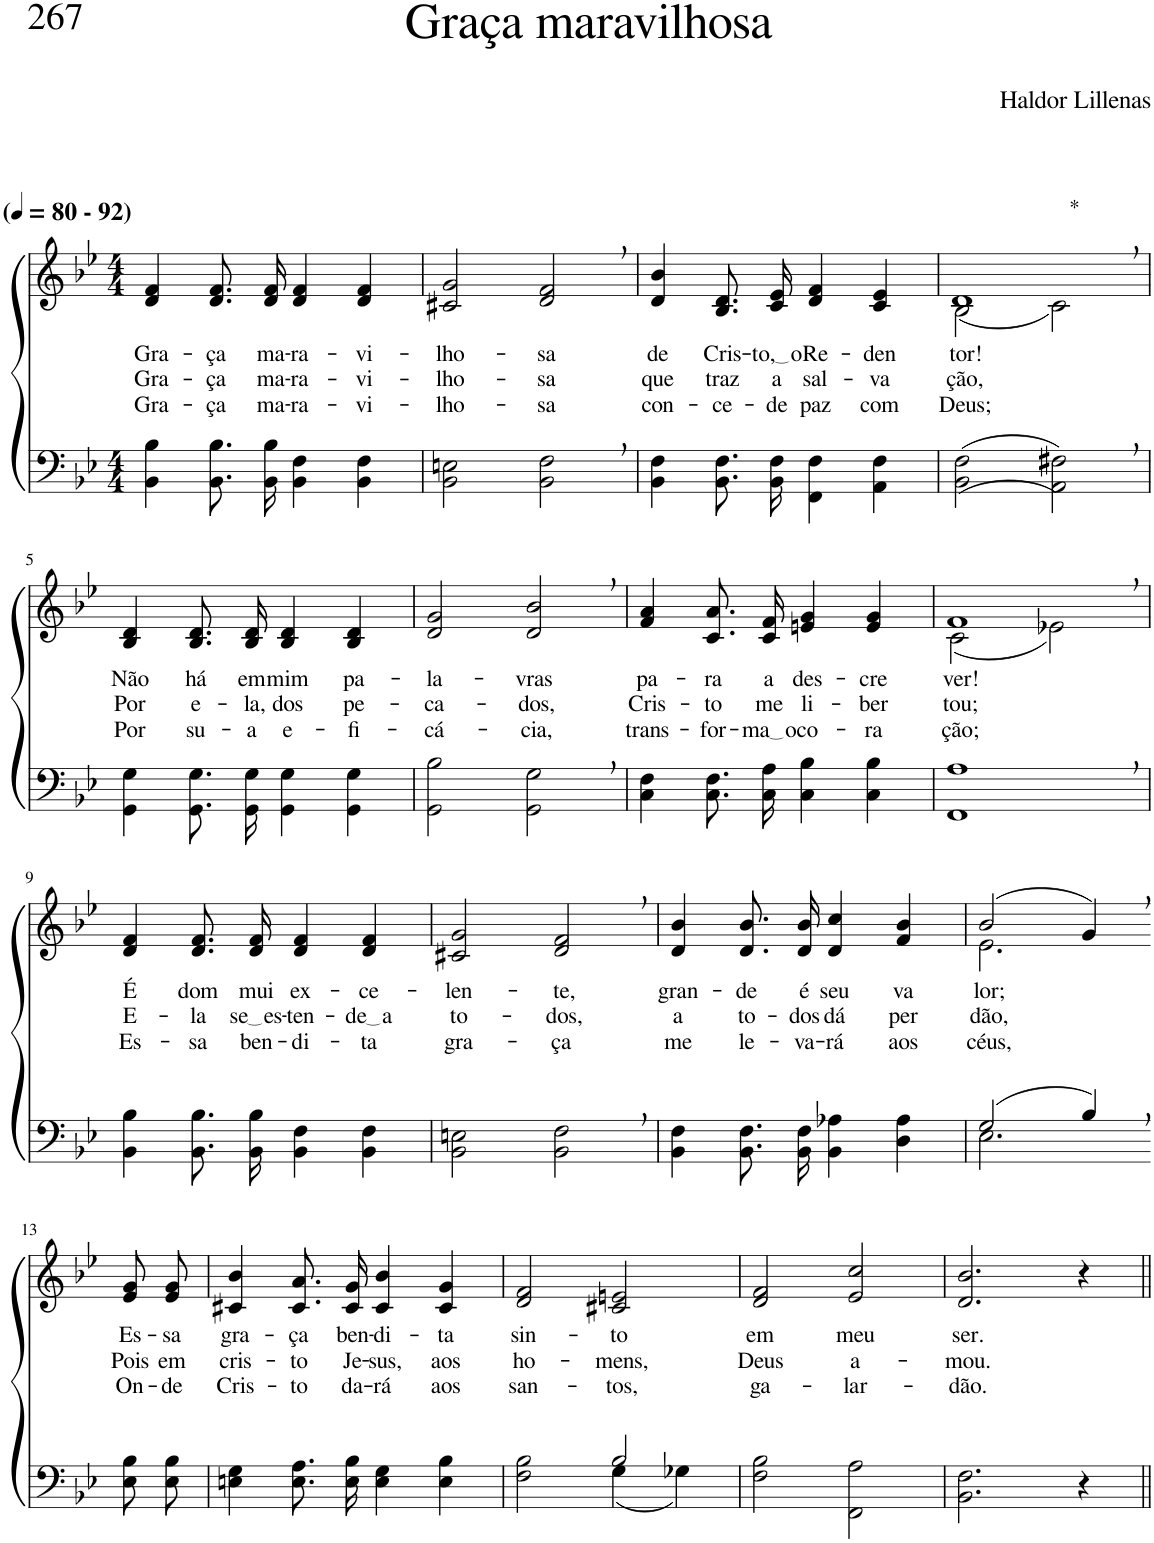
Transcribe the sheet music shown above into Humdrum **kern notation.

**kern	**kern	**text	**text	**text
*part2	*part1	*part1	*part1	*part1
*staff2	*staff1	*staff1	*staff1	*staff1
*I"Parte III e IV	*I"Parte I e II	*	*	*
*clefF4	*clefG2	*	*	*
*k[b-e-]	*k[b-e-]	*	*	*
*M4/4	*M4/4	*	*	*
*MM80	*MM80	*	*	*
=1	=1	=1	=1	=1
!	!LO:TX:a:B:t=(	!	!	!
!	!LO:TX:a:B:t=- 92)	!	!	!
!	!	!LO:LY:b	!LO:LY:b	!LO:LY:b
4BB-\ 4B-\	4d/ 4f/	Gra-	Gra-	Gra-
!	!	!LO:LY:b	!LO:LY:b	!LO:LY:b
8.BB-\ 8.B-\L	8.d/ 8.f/L	-ça	-ça	-ça
!	!	!LO:LY:b	!LO:LY:b	!LO:LY:b
16BB-\ 16B-\Jk	16d/ 16f/Jk	ma-	ma-	ma-
!	!	!LO:LY:b	!LO:LY:b	!LO:LY:b
4BB-\ 4F\	4d/ 4f/	-ra-	-ra-	-ra-
!	!	!LO:LY:b	!LO:LY:b	!LO:LY:b
4BB-\ 4F\	4d/ 4f/	-vi-	-vi-	-vi-
=2	=2	=2	=2	=2
!	!	!LO:LY:b	!LO:LY:b	!LO:LY:b
2BB-\ 2En\	2c#X/ 2g/	-lho-	-lho-	-lho-
!	!	!LO:LY:b	!LO:LY:b	!LO:LY:b
2BB-\, 2F\,	2d/, 2f/,	-sa	-sa	-sa
=3	=3	=3	=3	=3
!	!	!LO:LY:b	!LO:LY:b	!LO:LY:b
4BB-\ 4F\	4d/ 4b-/	de	que	con-
!	!	!LO:LY:b	!LO:LY:b	!LO:LY:b
8.BB-\ 8.F\L	8.B-/ 8.d/L	Cris-	traz	-ce-
!	!	!LO:LY:b	!LO:LY:b	!LO:LY:b
16BB-\ 16F\Jk	16c/ 16e-/Jk	to, o	a	-de
!	!	!LO:LY:b	!LO:LY:b	!LO:LY:b
4FF\ 4F\	4d/ 4f/	Re-	sal-	paz
!	!	!LO:LY:b	!LO:LY:b	!LO:LY:b
4AA\ 4F\	4c/ 4e-/	-den-	-va-	com
=4	=4	=4	=4	=4
*	*^	*	*	*
!	!LO:TX:a:t=*	!	!	!	!
!	!	!	!LO:LY:b	!LO:LY:b	!LO:LY:b
((2BB-\ 2F\	1d,	(2B-\	tor!	-ção,	Deus;
2AA\, 2F#X\,))	.	2c\)	.	.	.
!!LO:LB:g=z
=5	=5	=5	=5	=5	=5
!	!	!	!LO:LY:b	!LO:LY:b	!LO:LY:b
*	*v	*v	*	*	*
4GG\ 4G\	4B-/ 4d/	Não	Por	Por
!	!	!LO:LY:b	!LO:LY:b	!LO:LY:b
8.GG/ 8.G/L	8.B-/ 8.d/L	há	e-	su-
!	!	!LO:LY:b	!LO:LY:b	!LO:LY:b
16GG/ 16G/Jk	16B-/ 16d/Jk	em	-la,	-a
!	!	!LO:LY:b	!LO:LY:b	!LO:LY:b
4GG\ 4G\	4B-/ 4d/	mim	dos	e-
!	!	!LO:LY:b	!LO:LY:b	!LO:LY:b
4GG\ 4G\	4B-/ 4d/	pa-	pe-	-fi-
=6	=6	=6	=6	=6
!	!	!LO:LY:b	!LO:LY:b	!LO:LY:b
2GG\ 2B-\	2d/ 2g/	-la-	-ca-	-cá-
!	!	!LO:LY:b	!LO:LY:b	!LO:LY:b
2GG\, 2G\,	2d/, 2b-/,	-vras	-dos,	-cia,
=7	=7	=7	=7	=7
!	!	!LO:LY:b	!LO:LY:b	!LO:LY:b
4C\ 4F\	4f/ 4a/	pa-	Cris-	trans-
!	!	!LO:LY:b	!LO:LY:b	!LO:LY:b
8.C\ 8.F\L	8.c/ 8.a/L	-ra	-to	-for-
!	!	!LO:LY:b	!LO:LY:b	!LO:LY:b
16C\ 16A\Jk	16c/ 16f/Jk	a	me	ma o
!	!	!LO:LY:b	!LO:LY:b	!LO:LY:b
4C\ 4B-\	4en/ 4g/	des-	li-	co-
!	!	!LO:LY:b	!LO:LY:b	!LO:LY:b
4C\ 4B-\	4e/ 4g/	-cre-	-ber-	-ra-
=8	=8	=8	=8	=8
*	*^	*	*	*
!	!	!	!LO:LY:b	!LO:LY:b	!LO:LY:b
1FF, 1A,	1f,	(2c\	-ver!	-tou;	-ção;
.	.	2e-X\)	.	.	.
!!LO:LB:g=z
=9	=9	=9	=9	=9	=9
!	!	!	!LO:LY:b	!LO:LY:b	!LO:LY:b
*	*v	*v	*	*	*
4BB-\ 4B-\	4d/ 4f/	É	E-	Es-
!	!	!LO:LY:b	!LO:LY:b	!LO:LY:b
8.BB-\ 8.B-\L	8.d/ 8.f/L	dom	-la	-sa
!	!	!LO:LY:b	!LO:LY:b	!LO:LY:b
16BB-\ 16B-\Jk	16d/ 16f/Jk	mui	se es	ben-
!	!	!LO:LY:b	!LO:LY:b	!LO:LY:b
4BB-\ 4F\	4d/ 4f/	ex-	-ten-	-di-
!	!	!LO:LY:b	!LO:LY:b	!LO:LY:b
4BB-\ 4F\	4d/ 4f/	-ce-	de a	-ta
=10	=10	=10	=10	=10
!	!	!LO:LY:b	!LO:LY:b	!LO:LY:b
2BB-\ 2En\	2c#X/ 2g/	-len-	to-	gra-
!	!	!LO:LY:b	!LO:LY:b	!LO:LY:b
2BB-\, 2F\,	2d/, 2f/,	-te,	-dos,	-ça
=11	=11	=11	=11	=11
!	!	!LO:LY:b	!LO:LY:b	!LO:LY:b
4BB-\ 4F\	4d/ 4b-/	gran-	a	me
!	!	!LO:LY:b	!LO:LY:b	!LO:LY:b
8.BB-\ 8.F\L	8.d/ 8.b-/L	-de	to-	le-
!	!	!LO:LY:b	!LO:LY:b	!LO:LY:b
16BB-\ 16F\Jk	16d/ 16b-/Jk	é	-dos	-va-
!	!	!LO:LY:b	!LO:LY:b	!LO:LY:b
4BB-\ 4A-X\	4d/ 4cc/	seu	dá	-rá
!	!	!LO:LY:b	!LO:LY:b	!LO:LY:b
4D\ 4A-\	4f/ 4b-/	va-	per-	aos
=12	=12	=12	=12	=12
*^	*^	*	*	*
!	!	!	!	!LO:LY:b	!LO:LY:b	!LO:LY:b
(2G/	2.E-\	(2b-/	2.e-\	lor;	dão,	céus,
4B-,/)	.	4g,/)	.	.	.	.
*v	*v	*	*	*	*	*
*	*v	*v	*	*	*
!!LO:LB:g=z
=13-	=13-	=13-	=13-	=13-
!	!	!LO:LY:b	!LO:LY:b	!LO:LY:b
8E-\ 8B-\L	8e-/ 8g/L	Es-	Pois	On-
!	!	!LO:LY:b	!LO:LY:b	!LO:LY:b
8E-\ 8B-\J	8e-/ 8g/J	-sa	em	-de
=14	=14	=14	=14	=14
!	!	!LO:LY:b	!LO:LY:b	!LO:LY:b
4En\ 4G\	4c#X/ 4b-/	gra-	cris-	Cris-
!	!	!LO:LY:b	!LO:LY:b	!LO:LY:b
8.E\ 8.A\L	8.c#/ 8.a/L	-ça	-to	-to
!	!	!LO:LY:b	!LO:LY:b	!LO:LY:b
16E\ 16B-\Jk	16c#/ 16g/Jk	ben-	Je-	da-
!	!	!LO:LY:b	!LO:LY:b	!LO:LY:b
4E\ 4G\	4c#/ 4b-/	-di-	-sus,	-rá
!	!	!LO:LY:b	!LO:LY:b	!LO:LY:b
4E\ 4B-\	4c#/ 4g/	-ta	aos	aos
=15	=15	=15	=15	=15
*^	*	*	*	*
!	!	!	!LO:LY:b	!LO:LY:b	!LO:LY:b
2ryy	2F\ 2B-\	2d/ 2f/	sin-	ho-	san-
!	!	!	!LO:LY:b	!LO:LY:b	!LO:LY:b
2B-/	(4G\	2c#X/ 2en/	-to	-mens,	-tos,
.	4G-X\)	.	.	.	.
=16	=16	=16	=16	=16	=16
!	!	!	!LO:LY:b	!LO:LY:b	!LO:LY:b
*v	*v	*	*	*	*
2F\ 2B-\	2d/ 2f/	em	Deus	ga-
!	!	!LO:LY:b	!LO:LY:b	!LO:LY:b
2FF\ 2A\	2e-/ 2cc/	meu	a-	-lar-
=17	=17	=17	=17	=17
!	!	!LO:LY:b	!LO:LY:b	!LO:LY:b
2.BB-\ 2.F\	2.d/ 2.b-/	ser.	-mou.	-dão.
4r	4r	.	.	.
=||	=||	=||	=||	=||
*-	*-	*-	*-	*-
